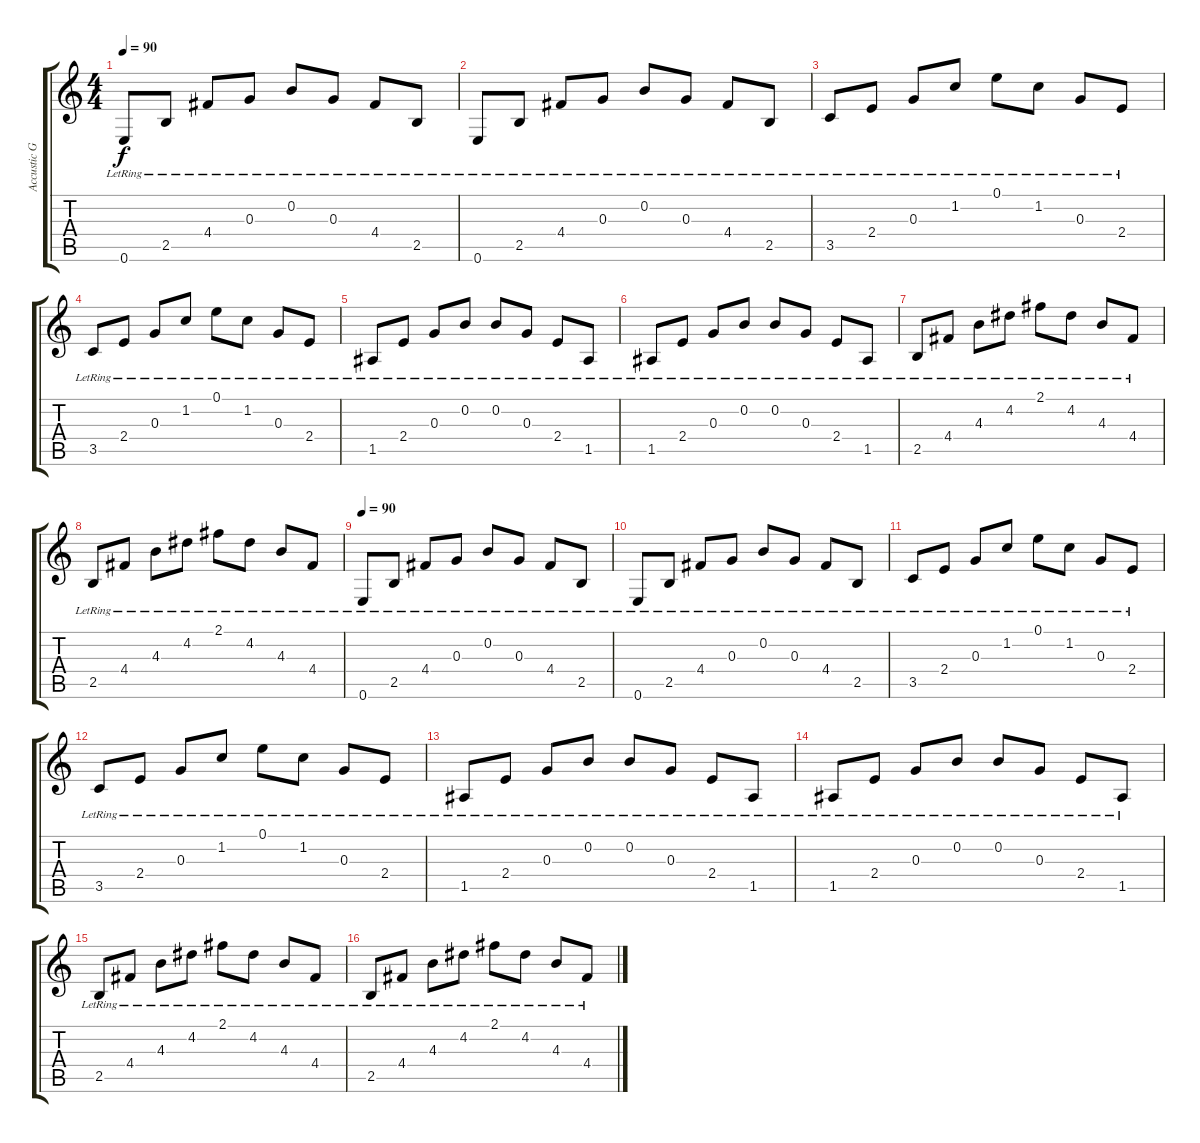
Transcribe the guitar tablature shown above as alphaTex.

\track ("Accustic Guitar 1" "Accustic G") {instrument electricguitarclean}
\staff {score tabs}
\tuning (E4 B3 G3 D3 A2 E2) {hide}
\ts (4 4)
\tempo 90
\clef g2
\ks c
0.6{lr}.8{dy f} 2.5{lr}.8 4.4{lr}.8 0.3{lr}.8 0.2{lr}.8 0.3{lr}.8 4.4{lr}.8 2.5{lr}.8 |
0.6{lr}.8 2.5{lr}.8 4.4{lr}.8 0.3{lr}.8 0.2{lr}.8 0.3{lr}.8 4.4{lr}.8 2.5{lr}.8 |
3.5{lr}.8 2.4{lr}.8 0.3{lr}.8 1.2{lr}.8 0.1{lr}.8 1.2{lr}.8 0.3{lr}.8 2.4{lr}.8 |
3.5{lr}.8 2.4{lr}.8 0.3{lr}.8 1.2{lr}.8 0.1{lr}.8 1.2{lr}.8 0.3{lr}.8 2.4{lr}.8 |
1.5{lr}.8 2.4{lr}.8 0.3{lr}.8 0.2{lr}.8 0.2{lr}.8 0.3{lr}.8 2.4{lr}.8 1.5{lr}.8 |
1.5{lr}.8 2.4{lr}.8 0.3{lr}.8 0.2{lr}.8 0.2{lr}.8 0.3{lr}.8 2.4{lr}.8 1.5{lr}.8 |
2.5{lr}.8 4.4{lr}.8 4.3{lr}.8 4.2{lr}.8 2.1{lr}.8 4.2{lr}.8 4.3{lr}.8 4.4{lr}.8 |
2.5{lr}.8 4.4{lr}.8 4.3{lr}.8 4.2{lr}.8 2.1{lr}.8 4.2{lr}.8 4.3{lr}.8 4.4{lr}.8 |
\tempo 90
0.6{lr}.8 2.5{lr}.8 4.4{lr}.8 0.3{lr}.8 0.2{lr}.8 0.3{lr}.8 4.4{lr}.8 2.5{lr}.8 |
0.6{lr}.8 2.5{lr}.8 4.4{lr}.8 0.3{lr}.8 0.2{lr}.8 0.3{lr}.8 4.4{lr}.8 2.5{lr}.8 |
3.5{lr}.8 2.4{lr}.8 0.3{lr}.8 1.2{lr}.8 0.1{lr}.8 1.2{lr}.8 0.3{lr}.8 2.4{lr}.8 |
3.5{lr}.8 2.4{lr}.8 0.3{lr}.8 1.2{lr}.8 0.1{lr}.8 1.2{lr}.8 0.3{lr}.8 2.4{lr}.8 |
1.5{lr}.8 2.4{lr}.8 0.3{lr}.8 0.2{lr}.8 0.2{lr}.8 0.3{lr}.8 2.4{lr}.8 1.5{lr}.8 |
1.5{lr}.8 2.4{lr}.8 0.3{lr}.8 0.2{lr}.8 0.2{lr}.8 0.3{lr}.8 2.4{lr}.8 1.5{lr}.8 |
2.5{lr}.8 4.4{lr}.8 4.3{lr}.8 4.2{lr}.8 2.1{lr}.8 4.2{lr}.8 4.3{lr}.8 4.4{lr}.8 |
2.5{lr}.8 4.4{lr}.8 4.3{lr}.8 4.2{lr}.8 2.1{lr}.8 4.2{lr}.8 4.3{lr}.8 4.4{lr}.8
